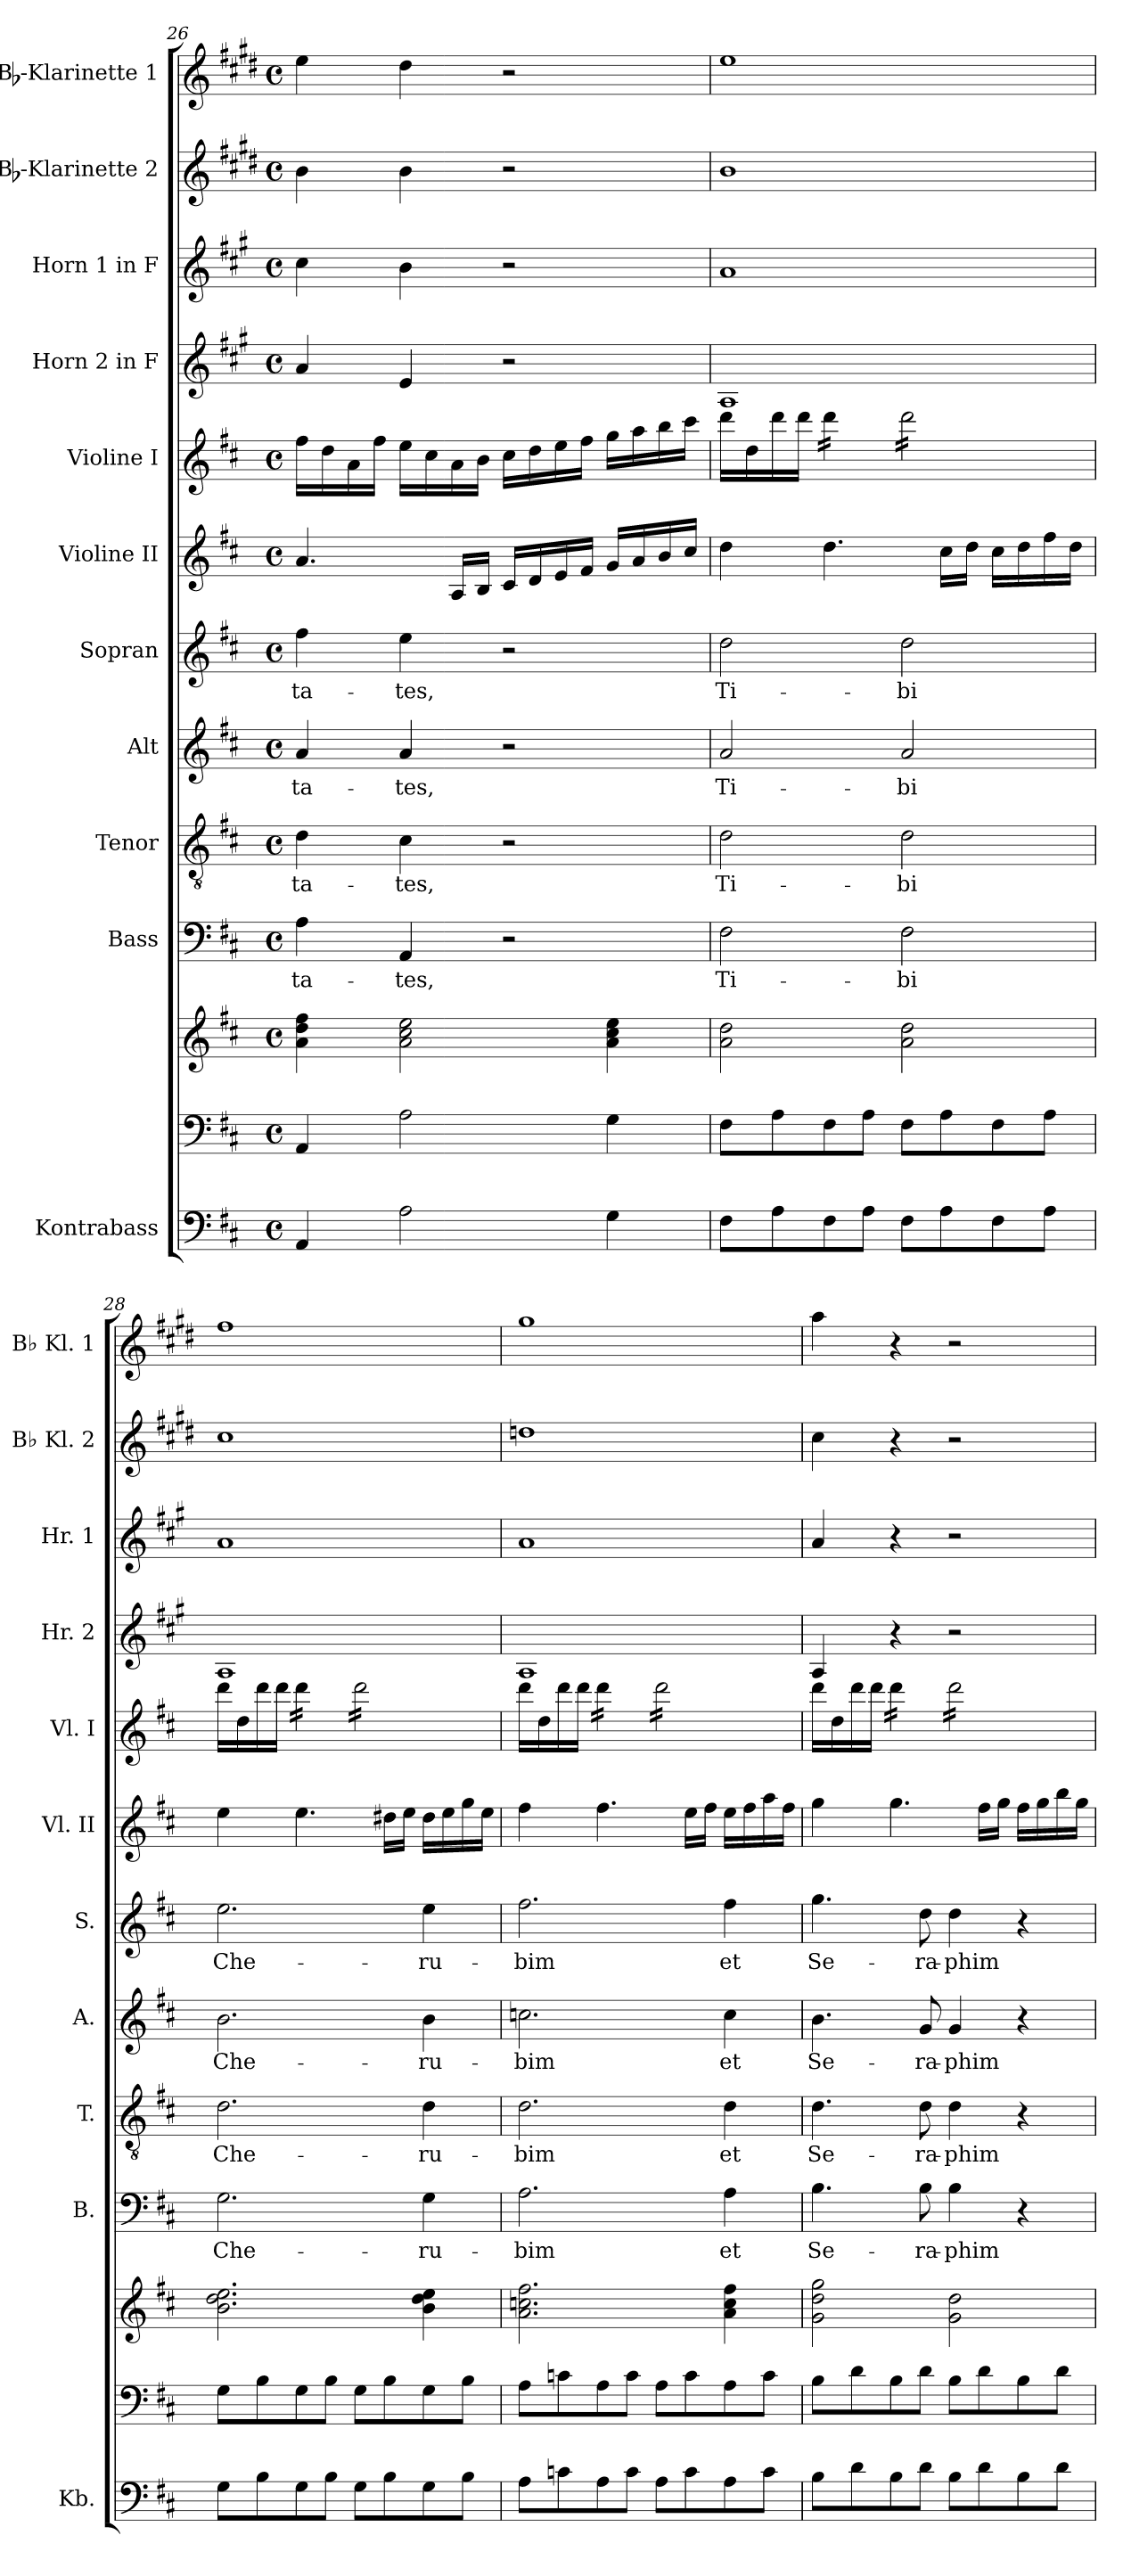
**kern	**kern	**kern	**kern	**text	**kern	**text	**kern	**text	**kern	**text	**kern	**kern	**kern	**kern	**kern	**kern
*part12	*part11	*part11	*part10	*part10	*part9	*part9	*part8	*part8	*part7	*part7	*part6	*part5	*part4	*part3	*part2	*part1
*staff13	*staff12	*staff11	*staff10	*staff10	*staff9	*staff9	*staff8	*staff8	*staff7	*staff7	*staff6	*staff5	*staff4	*staff3	*staff2	*staff1
*I"Kontrabass	*	*	*I"Bass	*	*I"Tenor	*	*I"Alt	*	*I"Sopran	*	*I"Violine II	*I"Violine I	*I"Horn 2 in F	*I"Horn 1 in F	*I"Bb-Klarinette 2	*I"Bb-Klarinette 1
*I'Kb.	*	*	*I'B.	*	*I'T.	*	*I'A.	*	*I'S.	*	*I'Vl. II	*I'Vl. I	*I'Hr. 2	*I'Hr. 1	*I'Bb Kl. 2	*I'Bb Kl. 1
*clefF4	*clefF4	*clefG2	*clefF4	*	*clefGv2	*	*clefG2	*	*clefG2	*	*clefG2	*clefG2	*clefG2	*clefG2	*clefG2	*clefG2
*ITrd7c12	*	*	*	*	*	*	*	*	*	*	*	*	*ITrd4c7	*ITrd4c7	*ITrd1c2	*ITrd1c2
*k[f#c#]	*k[f#c#]	*k[f#c#]	*k[f#c#]	*	*k[f#c#]	*	*k[f#c#]	*	*k[f#c#]	*	*k[f#c#]	*k[f#c#]	*k[f#c#]	*k[f#c#]	*k[f#c#]	*k[f#c#]
*D:	*D:	*D:	*D:	*	*D:	*	*D:	*	*D:	*	*D:	*D:	*D:	*D:	*D:	*D:
*M4/4	*M4/4	*M4/4	*M4/4	*	*M4/4	*	*M4/4	*	*M4/4	*	*M4/4	*M4/4	*M4/4	*M4/4	*M4/4	*M4/4
*met(c)	*met(c)	*met(c)	*met(c)	*	*met(c)	*	*met(c)	*	*met(c)	*	*met(c)	*met(c)	*met(c)	*met(c)	*met(c)	*met(c)
=26	=26	=26	=26	=26	=26	=26	=26	=26	=26	=26	=26	=26	=26	=26	=26	=26
!	!	!	!	!LO:LY:b	!	!LO:LY:b	!	!LO:LY:b	!	!LO:LY:b	!	!	!	!	!	!
4AAA/	4AA/	4a\ 4dd\ 4ff#\	4A\	-ta-	4d\	-ta-	4a/	-ta-	4ff#\	-ta-	4.a/	16ff#\LL	4d/	4f#\	4a\	4dd\
.	.	.	.	.	.	.	.	.	.	.	.	16dd\	.	.	.	.
.	.	.	.	.	.	.	.	.	.	.	.	16a\	.	.	.	.
.	.	.	.	.	.	.	.	.	.	.	.	16ff#\JJ	.	.	.	.
!	!	!	!	!LO:LY:b	!	!LO:LY:b	!	!LO:LY:b	!	!LO:LY:b	!	!	!	!	!	!
2AA\	2A\	2a\ 2cc#\ 2ee\	4AA/	-tes,	4c#\	-tes,	4a/	-tes,	4ee\	-tes,	.	16ee\LL	4A/	4e\	4a\	4cc#\
.	.	.	.	.	.	.	.	.	.	.	.	16cc#\	.	.	.	.
.	.	.	.	.	.	.	.	.	.	.	16A/LL	16a\	.	.	.	.
.	.	.	.	.	.	.	.	.	.	.	16B/JJ	16b\JJ	.	.	.	.
.	.	.	2r	.	2r	.	2r	.	2r	.	16c#/LL	16cc#\LL	2r	2r	2r	2r
.	.	.	.	.	.	.	.	.	.	.	16d/	16dd\	.	.	.	.
.	.	.	.	.	.	.	.	.	.	.	16e/	16ee\	.	.	.	.
.	.	.	.	.	.	.	.	.	.	.	16f#/JJ	16ff#\JJ	.	.	.	.
4GG\	4G\	4a\ 4cc#\ 4ee\	.	.	.	.	.	.	.	.	16g/LL	16gg\LL	.	.	.	.
.	.	.	.	.	.	.	.	.	.	.	16a/	16aa\	.	.	.	.
.	.	.	.	.	.	.	.	.	.	.	16b/	16bb\	.	.	.	.
.	.	.	.	.	.	.	.	.	.	.	16cc#/JJ	16ccc#\JJ	.	.	.	.
=27	=27	=27	=27	=27	=27	=27	=27	=27	=27	=27	=27	=27	=27	=27	=27	=27
!	!	!	!	!LO:LY:b	!	!LO:LY:b	!	!LO:LY:b	!	!LO:LY:b	!	!	!	!	!	!
8FF#\L	8F#\L	2a\ 2dd\	2F#\	Ti-	2d\	Ti-	2a/	Ti-	2dd\	Ti-	4dd\	16ddd\LL	1D	1d	1a	1dd
.	.	.	.	.	.	.	.	.	.	.	.	16dd\	.	.	.	.
8AA\	8A\	.	.	.	.	.	.	.	.	.	.	16ddd\	.	.	.	.
.	.	.	.	.	.	.	.	.	.	.	.	16ddd\JJ	.	.	.	.
*	*	*	*	*	*	*	*	*	*	*	*	*tremolo	*	*	*	*
8FF#\	8F#\	.	.	.	.	.	.	.	.	.	4.dd\	16ddd\LL	.	.	.	.
.	.	.	.	.	.	.	.	.	.	.	.	16ddd\	.	.	.	.
8AA\J	8A\J	.	.	.	.	.	.	.	.	.	.	16ddd\	.	.	.	.
.	.	.	.	.	.	.	.	.	.	.	.	16ddd\JJ	.	.	.	.
!	!	!	!	!LO:LY:b	!	!LO:LY:b	!	!LO:LY:b	!	!LO:LY:b	!	!	!	!	!	!
8FF#\L	8F#\L	2a\ 2dd\	2F#\	-bi	2d\	-bi	2a/	-bi	2dd\	-bi	.	16ddd\LL	.	.	.	.
.	.	.	.	.	.	.	.	.	.	.	.	16ddd\	.	.	.	.
8AA\	8A\	.	.	.	.	.	.	.	.	.	16cc#\LL	16ddd\	.	.	.	.
.	.	.	.	.	.	.	.	.	.	.	16dd\JJ	16ddd\	.	.	.	.
8FF#\	8F#\	.	.	.	.	.	.	.	.	.	16cc#\LL	16ddd\	.	.	.	.
.	.	.	.	.	.	.	.	.	.	.	16dd\	16ddd\	.	.	.	.
8AA\J	8A\J	.	.	.	.	.	.	.	.	.	16ff#\	16ddd\	.	.	.	.
.	.	.	.	.	.	.	.	.	.	.	16dd\JJ	16ddd\JJ	.	.	.	.
*	*	*	*	*	*	*	*	*	*	*	*	*Xtremolo	*	*	*	*
=28	=28	=28	=28	=28	=28	=28	=28	=28	=28	=28	=28	=28	=28	=28	=28	=28
!	!	!	!	!LO:LY:b	!	!LO:LY:b	!	!LO:LY:b	!	!LO:LY:b	!	!	!	!	!	!
8GG\L	8G\L	2.b\ 2.dd\ 2.ee\	2.G\	Che-	2.d\	Che-	2.b\	Che-	2.ee\	Che-	4ee\	16ddd\LL	1D	1d	1b	1ee
.	.	.	.	.	.	.	.	.	.	.	.	16dd\	.	.	.	.
8BB\	8B\	.	.	.	.	.	.	.	.	.	.	16ddd\	.	.	.	.
.	.	.	.	.	.	.	.	.	.	.	.	16ddd\JJ	.	.	.	.
*	*	*	*	*	*	*	*	*	*	*	*	*tremolo	*	*	*	*
8GG\	8G\	.	.	.	.	.	.	.	.	.	4.ee\	16ddd\LL	.	.	.	.
.	.	.	.	.	.	.	.	.	.	.	.	16ddd\	.	.	.	.
8BB\J	8B\J	.	.	.	.	.	.	.	.	.	.	16ddd\	.	.	.	.
.	.	.	.	.	.	.	.	.	.	.	.	16ddd\JJ	.	.	.	.
8GG\L	8G\L	.	.	.	.	.	.	.	.	.	.	16ddd\LL	.	.	.	.
.	.	.	.	.	.	.	.	.	.	.	.	16ddd\	.	.	.	.
8BB\	8B\	.	.	.	.	.	.	.	.	.	16dd#X\LL	16ddd\	.	.	.	.
.	.	.	.	.	.	.	.	.	.	.	16ee\JJ	16ddd\	.	.	.	.
!	!	!	!	!LO:LY:b	!	!LO:LY:b	!	!LO:LY:b	!	!LO:LY:b	!	!	!	!	!	!
8GG\	8G\	4b\ 4dd\ 4ee\	4G\	-ru-	4d\	-ru-	4b\	-ru-	4ee\	-ru-	16dd#\LL	16ddd\	.	.	.	.
.	.	.	.	.	.	.	.	.	.	.	16ee\	16ddd\	.	.	.	.
8BB\J	8B\J	.	.	.	.	.	.	.	.	.	16gg\	16ddd\	.	.	.	.
.	.	.	.	.	.	.	.	.	.	.	16ee\JJ	16ddd\JJ	.	.	.	.
*	*	*	*	*	*	*	*	*	*	*	*	*Xtremolo	*	*	*	*
!!LO:PB:g=z
=29	=29	=29	=29	=29	=29	=29	=29	=29	=29	=29	=29	=29	=29	=29	=29	=29
!	!	!	!	!LO:LY:b	!	!LO:LY:b	!	!LO:LY:b	!	!LO:LY:b	!	!	!	!	!	!
8AA\L	8A\L	2.a\ 2.ccn\ 2.ff#\	2.A\	-bim	2.d\	-bim	2.ccn\	-bim	2.ff#\	-bim	4ff#\	16ddd\LL	1D	1d	1ccn	1ff#
.	.	.	.	.	.	.	.	.	.	.	.	16dd\	.	.	.	.
8Cn\	8cn\	.	.	.	.	.	.	.	.	.	.	16ddd\	.	.	.	.
.	.	.	.	.	.	.	.	.	.	.	.	16ddd\JJ	.	.	.	.
*	*	*	*	*	*	*	*	*	*	*	*	*tremolo	*	*	*	*
8AA\	8A\	.	.	.	.	.	.	.	.	.	4.ff#\	16ddd\LL	.	.	.	.
.	.	.	.	.	.	.	.	.	.	.	.	16ddd\	.	.	.	.
8C\J	8c\J	.	.	.	.	.	.	.	.	.	.	16ddd\	.	.	.	.
.	.	.	.	.	.	.	.	.	.	.	.	16ddd\JJ	.	.	.	.
8AA\L	8A\L	.	.	.	.	.	.	.	.	.	.	16ddd\LL	.	.	.	.
.	.	.	.	.	.	.	.	.	.	.	.	16ddd\	.	.	.	.
8C\	8c\	.	.	.	.	.	.	.	.	.	16ee\LL	16ddd\	.	.	.	.
.	.	.	.	.	.	.	.	.	.	.	16ff#\JJ	16ddd\	.	.	.	.
!	!	!	!	!LO:LY:b	!	!LO:LY:b	!	!LO:LY:b	!	!LO:LY:b	!	!	!	!	!	!
8AA\	8A\	4a\ 4cc\ 4ff#\	4A\	et	4d\	et	4cc\	et	4ff#\	et	16ee\LL	16ddd\	.	.	.	.
.	.	.	.	.	.	.	.	.	.	.	16ff#\	16ddd\	.	.	.	.
8C\J	8c\J	.	.	.	.	.	.	.	.	.	16aa\	16ddd\	.	.	.	.
.	.	.	.	.	.	.	.	.	.	.	16ff#\JJ	16ddd\JJ	.	.	.	.
*	*	*	*	*	*	*	*	*	*	*	*	*Xtremolo	*	*	*	*
=30	=30	=30	=30	=30	=30	=30	=30	=30	=30	=30	=30	=30	=30	=30	=30	=30
!	!	!	!	!LO:LY:b	!	!LO:LY:b	!	!LO:LY:b	!	!LO:LY:b	!	!	!	!	!	!
8BB\L	8B\L	2g\ 2dd\ 2gg\	4.B\	Se-	4.d\	Se-	4.b\	Se-	4.gg\	Se-	4gg\	16ddd\LL	4D/	4d/	4b\	4gg\
.	.	.	.	.	.	.	.	.	.	.	.	16dd\	.	.	.	.
8D\	8d\	.	.	.	.	.	.	.	.	.	.	16ddd\	.	.	.	.
.	.	.	.	.	.	.	.	.	.	.	.	16ddd\JJ	.	.	.	.
*	*	*	*	*	*	*	*	*	*	*	*	*tremolo	*	*	*	*
8BB\	8B\	.	.	.	.	.	.	.	.	.	4.gg\	16ddd\LL	4r	4r	4r	4r
.	.	.	.	.	.	.	.	.	.	.	.	16ddd\	.	.	.	.
!	!	!	!	!LO:LY:b	!	!LO:LY:b	!	!LO:LY:b	!	!LO:LY:b	!	!	!	!	!	!
8D\J	8d\J	.	8B\	-ra-	8d\	-ra-	8g/	-ra-	8dd\	-ra-	.	16ddd\	.	.	.	.
.	.	.	.	.	.	.	.	.	.	.	.	16ddd\JJ	.	.	.	.
!	!	!	!	!LO:LY:b	!	!LO:LY:b	!	!LO:LY:b	!	!LO:LY:b	!	!	!	!	!	!
8BB\L	8B\L	2g\ 2dd\	4B\	-phim	4d\	-phim	4g/	-phim	4dd\	-phim	.	16ddd\LL	2r	2r	2r	2r
.	.	.	.	.	.	.	.	.	.	.	.	16ddd\	.	.	.	.
8D\	8d\	.	.	.	.	.	.	.	.	.	16ff#\LL	16ddd\	.	.	.	.
.	.	.	.	.	.	.	.	.	.	.	16gg\JJ	16ddd\	.	.	.	.
8BB\	8B\	.	4r	.	4r	.	4r	.	4r	.	16ff#\LL	16ddd\	.	.	.	.
.	.	.	.	.	.	.	.	.	.	.	16gg\	16ddd\	.	.	.	.
8D\J	8d\J	.	.	.	.	.	.	.	.	.	16bb\	16ddd\	.	.	.	.
.	.	.	.	.	.	.	.	.	.	.	16gg\JJ	16ddd\JJ	.	.	.	.
*	*	*	*	*	*	*	*	*	*	*	*	*Xtremolo	*	*	*	*
=	=	=	=	=	=	=	=	=	=	=	=	=	=	=	=	=
*-	*-	*-	*-	*-	*-	*-	*-	*-	*-	*-	*-	*-	*-	*-	*-	*-
